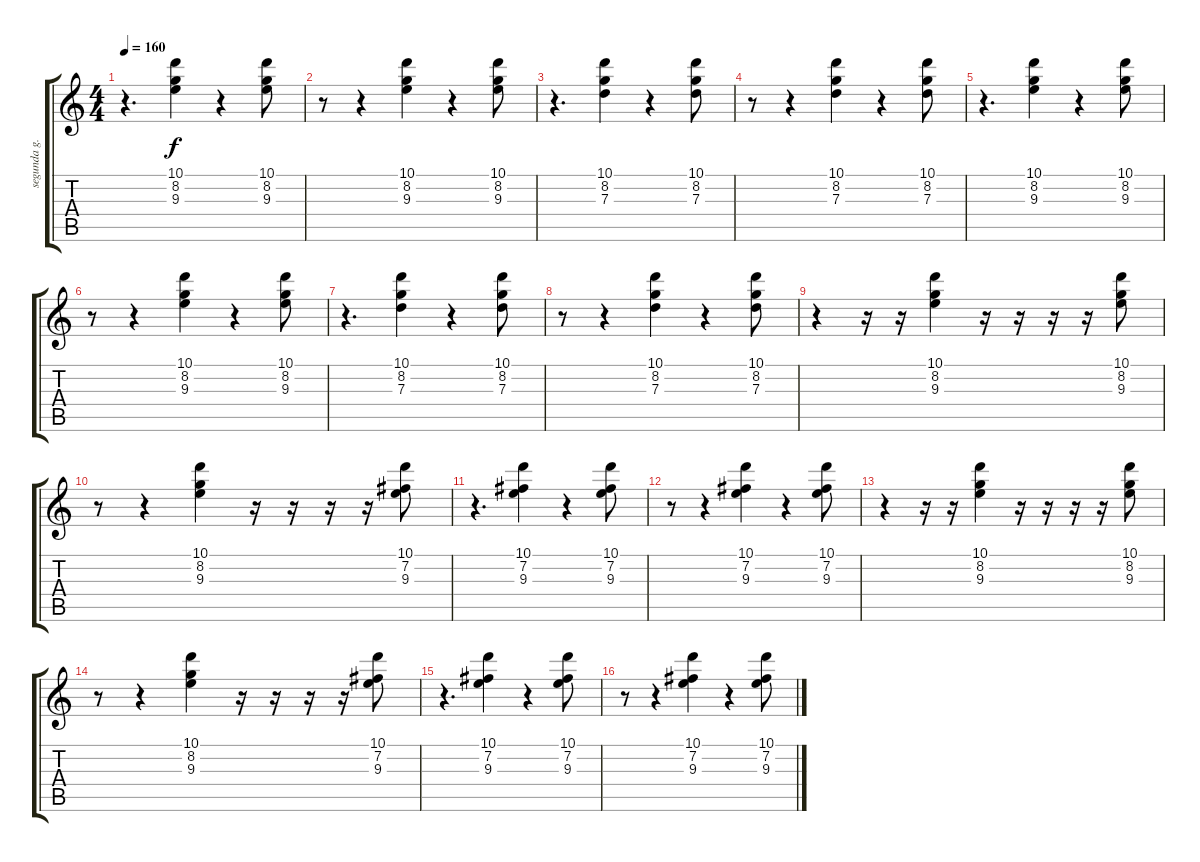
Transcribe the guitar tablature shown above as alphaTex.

\track ("segunda g." "segunda g.") {instrument acousticguitarnylon}
\staff {score tabs}
\tuning (E4 B3 G3 D3 A2 E2) {hide}
\ts (4 4)
\tempo 160
\clef g2
\ks c
r.4{d dy f} (10.1 8.2 9.3).4 r.4 (10.1 8.2 9.3).8 |
r.8 r.4 (10.1 8.2 9.3).4 r.4 (10.1 8.2 9.3).8 |
r.4{d} (10.1 8.2 7.3).4 r.4 (10.1 8.2 7.3).8 |
r.8 r.4 (10.1 8.2 7.3).4 r.4 (10.1 8.2 7.3).8 |
r.4{d} (10.1 8.2 9.3).4 r.4 (10.1 8.2 9.3).8 |
r.8 r.4 (10.1 8.2 9.3).4 r.4 (10.1 8.2 9.3).8 |
r.4{d} (10.1 8.2 7.3).4 r.4 (10.1 8.2 7.3).8 |
r.8 r.4 (10.1 8.2 7.3).4 r.4 (10.1 8.2 7.3).8 |
r.4 r.16 r.16 (10.1 8.2 9.3).4 r.16 r.16 r.16 r.16 (10.1 8.2 9.3).8 |
r.8 r.4 (10.1 8.2 9.3).4 r.16 r.16 r.16 r.16 (10.1 7.2 9.3).8 |
r.4{d} (10.1 7.2 9.3).4 r.4 (10.1 7.2 9.3).8 |
r.8 r.4 (10.1 7.2 9.3).4 r.4 (10.1 7.2 9.3).8 |
r.4 r.16 r.16 (10.1 8.2 9.3).4 r.16 r.16 r.16 r.16 (10.1 8.2 9.3).8 |
r.8 r.4 (10.1 8.2 9.3).4 r.16 r.16 r.16 r.16 (10.1 7.2 9.3).8 |
r.4{d} (10.1 7.2 9.3).4 r.4 (10.1 7.2 9.3).8 |
r.8 r.4 (10.1 7.2 9.3).4 r.4 (10.1 7.2 9.3).8
